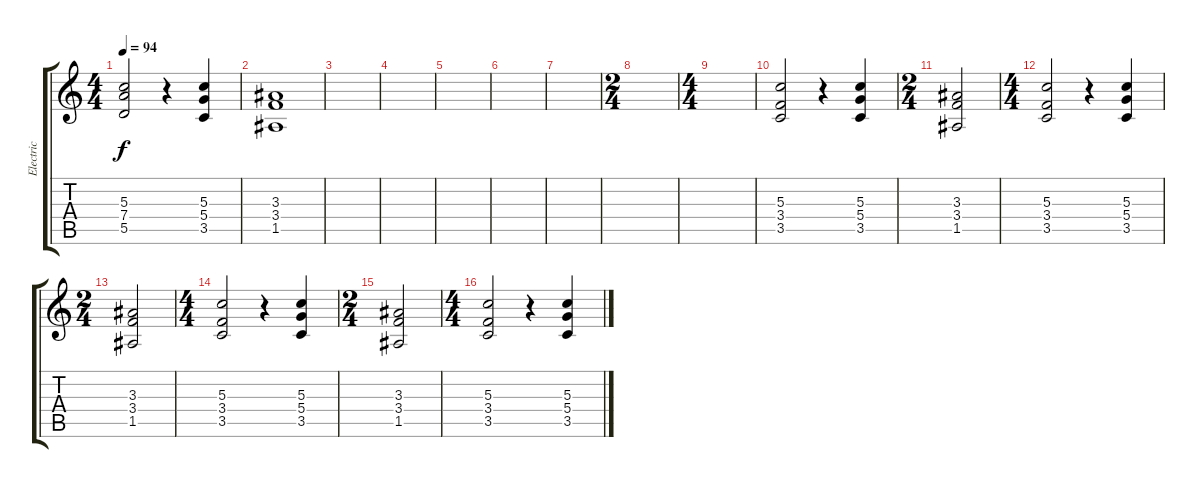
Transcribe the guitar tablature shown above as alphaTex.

\track ("Electric" "Electric") {instrument overdrivenguitar}
\staff {score tabs}
\tuning (E4 B3 G3 D3 A2 E2) {hide}
\ts (4 4)
\tempo 94
\clef g2
\ks c
(5.3 7.4 5.5).2{dy f} r.4 (5.3 5.4 3.5).4 |
(3.3 3.4 1.5).1 |
|
|
|
|
|
\ts (2 4)
|
\ts (4 4)
|
(5.3 3.4 3.5).2 r.4 (5.3 5.4 3.5).4 |
\ts (2 4)
(3.3 3.4 1.5).2 |
\ts (4 4)
(5.3 3.4 3.5).2 r.4 (5.3 5.4 3.5).4 |
\ts (2 4)
(3.3 3.4 1.5).2 |
\ts (4 4)
(5.3 3.4 3.5).2 r.4 (5.3 5.4 3.5).4 |
\ts (2 4)
(3.3 3.4 1.5).2 |
\ts (4 4)
(5.3 3.4 3.5).2 r.4 (5.3 5.4 3.5).4
